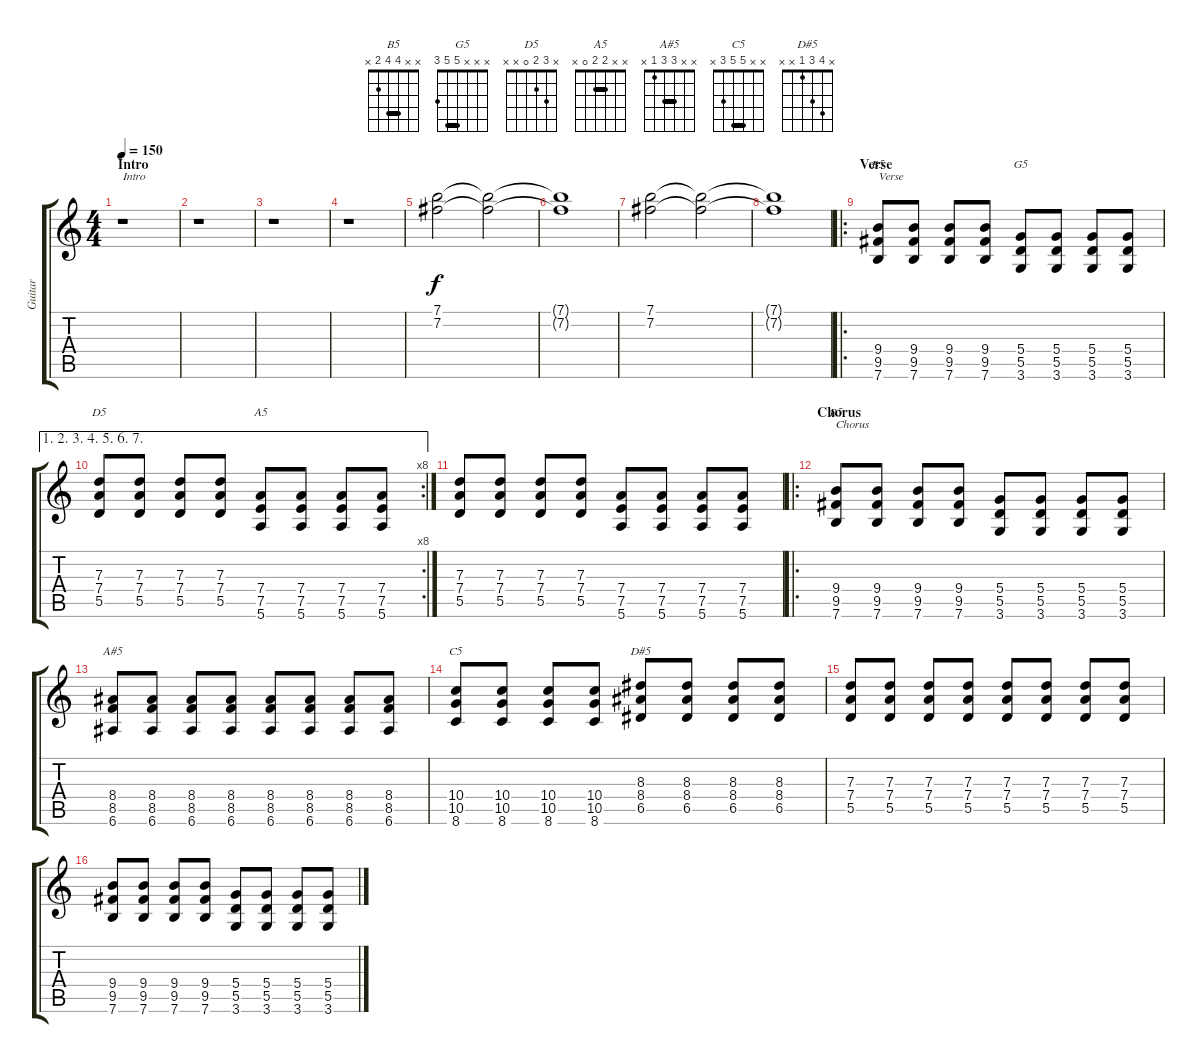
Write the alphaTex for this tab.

\track ("Guitar" "Guitar") {instrument distortionguitar}
\staff {score tabs}
\tuning (E4 B3 G3 D3 A2 E2) {hide}
\chord ("B5" x x 4 4 2 x) {firstfret 2 barre 4}
\chord ("G5" x x x 5 5 3) {barre 5}
\chord ("D5" x 3 2 0 x x)
\chord ("A5" x x 2 2 0 x) {barre 2}
\chord ("B5" x x 4 4 2 x) {barre 4}
\chord ("A#5" x x 3 3 1 x) {barre 3}
\chord ("C5" x x 5 5 3 x) {barre 5}
\chord ("D#5" x 4 3 1 x x)
\ts (4 4)
\section ("" "Intro")
\tempo 150
\clef g2
\ks c
r.1{txt "Intro" dy f instrument distortionguitar} |
r.1 |
r.1 |
r.1 |
(7.1 7.2).2 (7.1{t} 7.2{t}).2 |
(7.1{t} 7.2{t}).1 |
(7.1 7.2).2 (7.1{t} 7.2{t}).2 |
(7.1{t} 7.2{t}).1 |
\ro
\section ("" "Verse")
(9.4 9.5 7.6).8{ch "B5" txt "Verse"} (9.4 9.5 7.6).8 (9.4 9.5 7.6).8 (9.4 9.5 7.6).8 (5.4 5.5 3.6).8{ch "G5"} (5.4 5.5 3.6).8 (5.4 5.5 3.6).8 (5.4 5.5 3.6).8 |
\ae (1 2 3 4 5 6 7)
\rc 8
(7.3 7.4 5.5).8{ch "D5"} (7.3 7.4 5.5).8 (7.3 7.4 5.5).8 (7.3 7.4 5.5).8 (7.4 7.5 5.6).8{ch "A5"} (7.4 7.5 5.6).8 (7.4 7.5 5.6).8 (7.4 7.5 5.6).8 |
(7.3 7.4 5.5).8 (7.3 7.4 5.5).8 (7.3 7.4 5.5).8 (7.3 7.4 5.5).8 (7.4 7.5 5.6).8 (7.4 7.5 5.6).8 (7.4 7.5 5.6).8 (7.4 7.5 5.6).8 |
\ro
\section ("" "Chorus")
(9.4 9.5 7.6).8{ch "B5" txt "Chorus"} (9.4 9.5 7.6).8 (9.4 9.5 7.6).8 (9.4 9.5 7.6).8 (5.4 5.5 3.6).8 (5.4 5.5 3.6).8 (5.4 5.5 3.6).8 (5.4 5.5 3.6).8 |
(8.4 8.5 6.6).8{ch "A#5"} (8.4 8.5 6.6).8 (8.4 8.5 6.6).8 (8.4 8.5 6.6).8 (8.4 8.5 6.6).8 (8.4 8.5 6.6).8 (8.4 8.5 6.6).8 (8.4 8.5 6.6).8 |
(10.4 10.5 8.6).8{ch "C5"} (10.4 10.5 8.6).8 (10.4 10.5 8.6).8 (10.4 10.5 8.6).8 (8.3 8.4 6.5).8{ch "D#5"} (8.3 8.4 6.5).8 (8.3 8.4 6.5).8 (8.3 8.4 6.5).8 |
(7.3 7.4 5.5).8 (7.3 7.4 5.5).8 (7.3 7.4 5.5).8 (7.3 7.4 5.5).8 (7.3 7.4 5.5).8 (7.3 7.4 5.5).8 (7.3 7.4 5.5).8 (7.3 7.4 5.5).8 |
(9.4 9.5 7.6).8 (9.4 9.5 7.6).8 (9.4 9.5 7.6).8 (9.4 9.5 7.6).8 (5.4 5.5 3.6).8 (5.4 5.5 3.6).8 (5.4 5.5 3.6).8 (5.4 5.5 3.6).8
